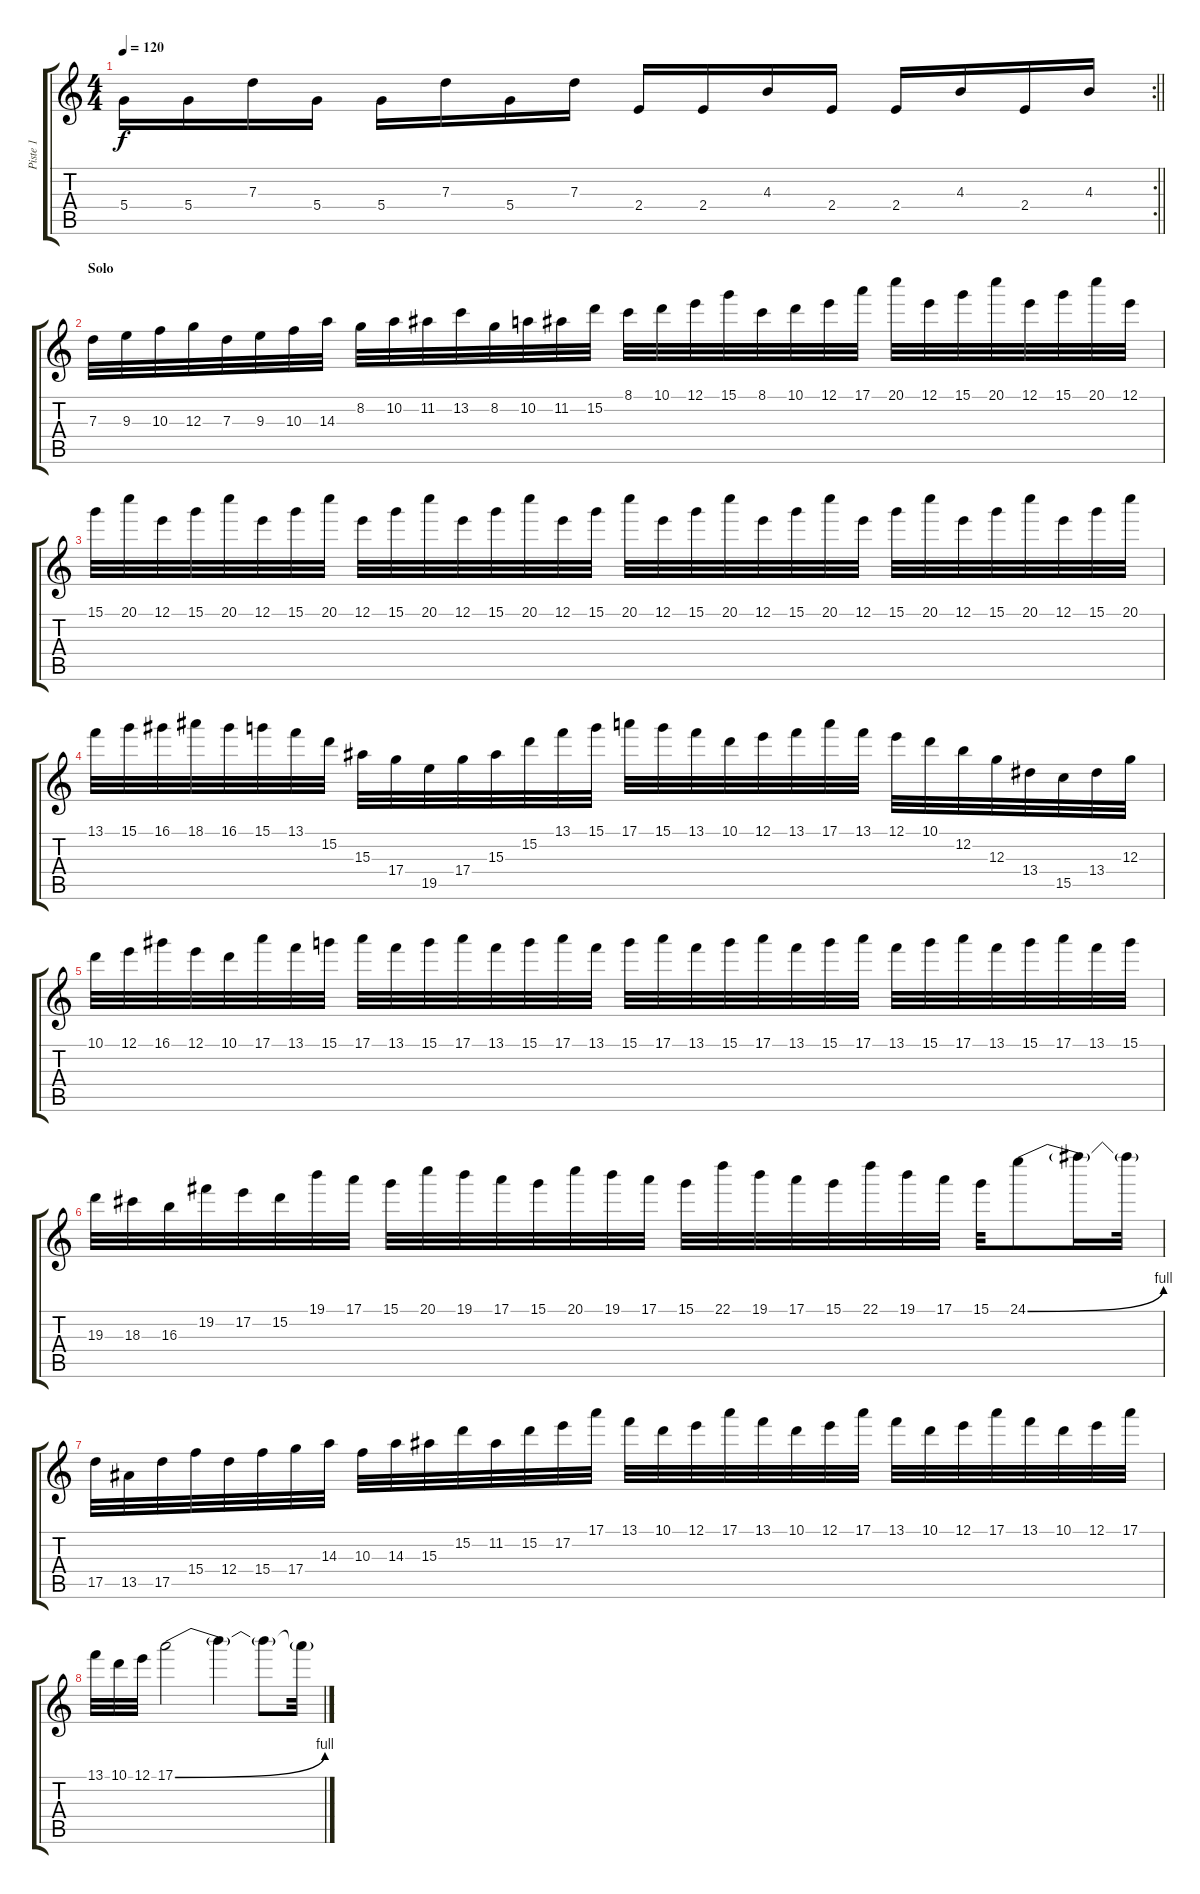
\track ("Piste 1" "Piste 1") {instrument distortionguitar}
\staff {score tabs}
\tuning (E4 B3 G3 D3 A2 D2) {hide}
\rc 2
\ts (4 4)
\tempo 120
\clef g2
\barLineRight lightlight
\ks c
5.4.16{dy f} 5.4.16 7.3.16 5.4.16 5.4.16 7.3.16 5.4.16 7.3.16 2.4.16 2.4.16 4.3.16 2.4.16 2.4.16 4.3.16 2.4.16 4.3.16 |
\section ("" "Solo")
7.3.32 9.3.32 10.3.32 12.3.32 7.3.32 9.3.32 10.3.32 14.3.32 8.2.32 10.2.32 11.2.32 13.2.32 8.2.32 10.2.32 11.2.32 15.2.32 8.1.32 10.1.32 12.1.32 15.1.32 8.1.32 10.1.32 12.1.32 17.1.32 20.1.32 12.1.32 15.1.32 20.1.32 12.1.32 15.1.32 20.1.32 12.1.32 |
15.1.32 20.1.32 12.1.32 15.1.32 20.1.32 12.1.32 15.1.32 20.1.32 12.1.32 15.1.32 20.1.32 12.1.32 15.1.32 20.1.32 12.1.32 15.1.32 20.1.32 12.1.32 15.1.32 20.1.32 12.1.32 15.1.32 20.1.32 12.1.32 15.1.32 20.1.32 12.1.32 15.1.32 20.1.32 12.1.32 15.1.32 20.1.32 |
13.1.32 15.1.32 16.1.32 18.1.32 16.1.32 15.1.32 13.1.32 15.2.32 15.3.32 17.4.32 19.5.32 17.4.32 15.3.32 15.2.32 13.1.32 15.1.32 17.1.32 15.1.32 13.1.32 10.1.32 12.1.32 13.1.32 17.1.32 13.1.32 12.1.32 10.1.32 12.2.32 12.3.32 13.4.32 15.5.32 13.4.32 12.3.32 |
10.1.32 12.1.32 16.1.32 12.1.32 10.1.32 17.1.32 13.1.32 15.1.32 17.1.32 13.1.32 15.1.32 17.1.32 13.1.32 15.1.32 17.1.32 13.1.32 15.1.32 17.1.32 13.1.32 15.1.32 17.1.32 13.1.32 15.1.32 17.1.32 13.1.32 15.1.32 17.1.32 13.1.32 15.1.32 17.1.32 13.1.32 15.1.32 |
19.3.32 18.3.32 16.3.32 19.2.32 17.2.32 15.2.32 19.1.32 17.1.32 15.1.32 20.1.32 19.1.32 17.1.32 15.1.32 20.1.32 19.1.32 17.1.32 15.1.32 22.1.32 19.1.32 17.1.32 15.1.32 22.1.32 19.1.32 17.1.32 15.1.32 24.1{be (bend 0 0 60 4)}.8 24.1{t}.16 24.1{t}.32 |
17.5.32 13.5.32 17.5.32 15.4.32 12.4.32 15.4.32 17.4.32 14.3.32 10.3.32 14.3.32 15.3.32 15.2.32 11.2.32 15.2.32 17.2.32 17.1.32 13.1.32 10.1.32 12.1.32 17.1.32 13.1.32 10.1.32 12.1.32 17.1.32 13.1.32 10.1.32 12.1.32 17.1.32 13.1.32 10.1.32 12.1.32 17.1.32 |
13.1.32 10.1.32 12.1.32 17.1{be (bend 0 0 60 4)}.2 17.1{t}.4 17.1{t}.8 17.1{t}.32
